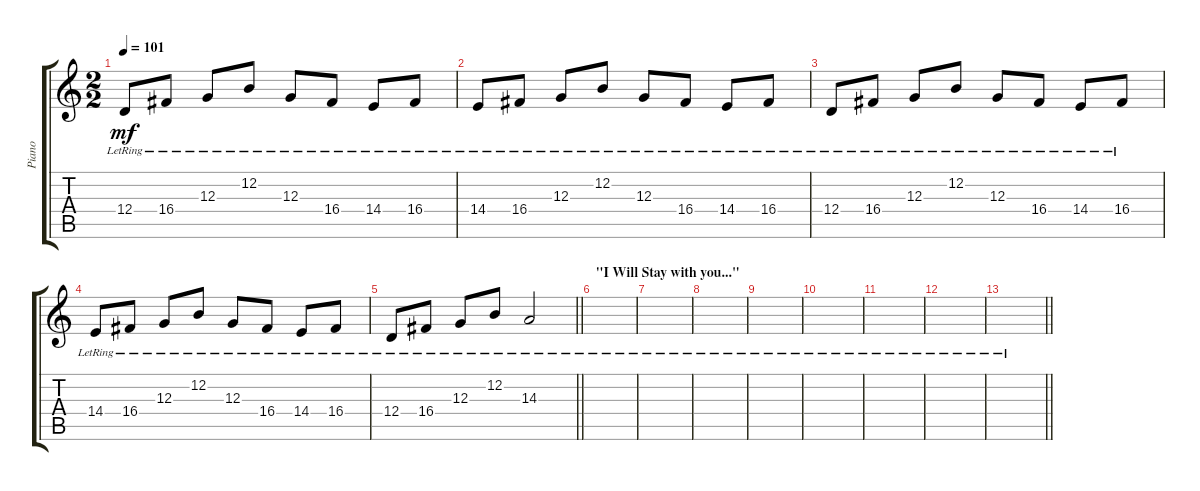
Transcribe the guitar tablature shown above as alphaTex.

\track ("Piano" "Piano") {instrument acousticgrandpiano}
\staff {score tabs}
\tuning (E4 B3 G3 D3 A2 E2) {hide}
\ts (2 2)
\tempo 101
\clef g2
\ks c
12.4{lr}.8{dy mf} 16.4{lr}.8 12.3{lr}.8 12.2{lr}.8 12.3{lr}.8 16.4{lr}.8 14.4{lr}.8 16.4{lr}.8 |
14.4{lr}.8 16.4{lr}.8 12.3{lr}.8 12.2{lr}.8 12.3{lr}.8 16.4{lr}.8 14.4{lr}.8 16.4{lr}.8 |
12.4{lr}.8 16.4{lr}.8 12.3{lr}.8 12.2{lr}.8 12.3{lr}.8 16.4{lr}.8 14.4{lr}.8 16.4{lr}.8 |
14.4{lr}.8 16.4{lr}.8 12.3{lr}.8 12.2{lr}.8 12.3{lr}.8 16.4{lr}.8 14.4{lr}.8 16.4{lr}.8 |
\barLineRight lightlight
12.4{lr}.8 16.4{lr}.8 12.3{lr}.8 12.2{lr}.8 14.3{lr}.2 |
\section ("" "\"I Will Stay with you...\"")
|
|
|
|
|
|
|
\barLineRight lightlight
